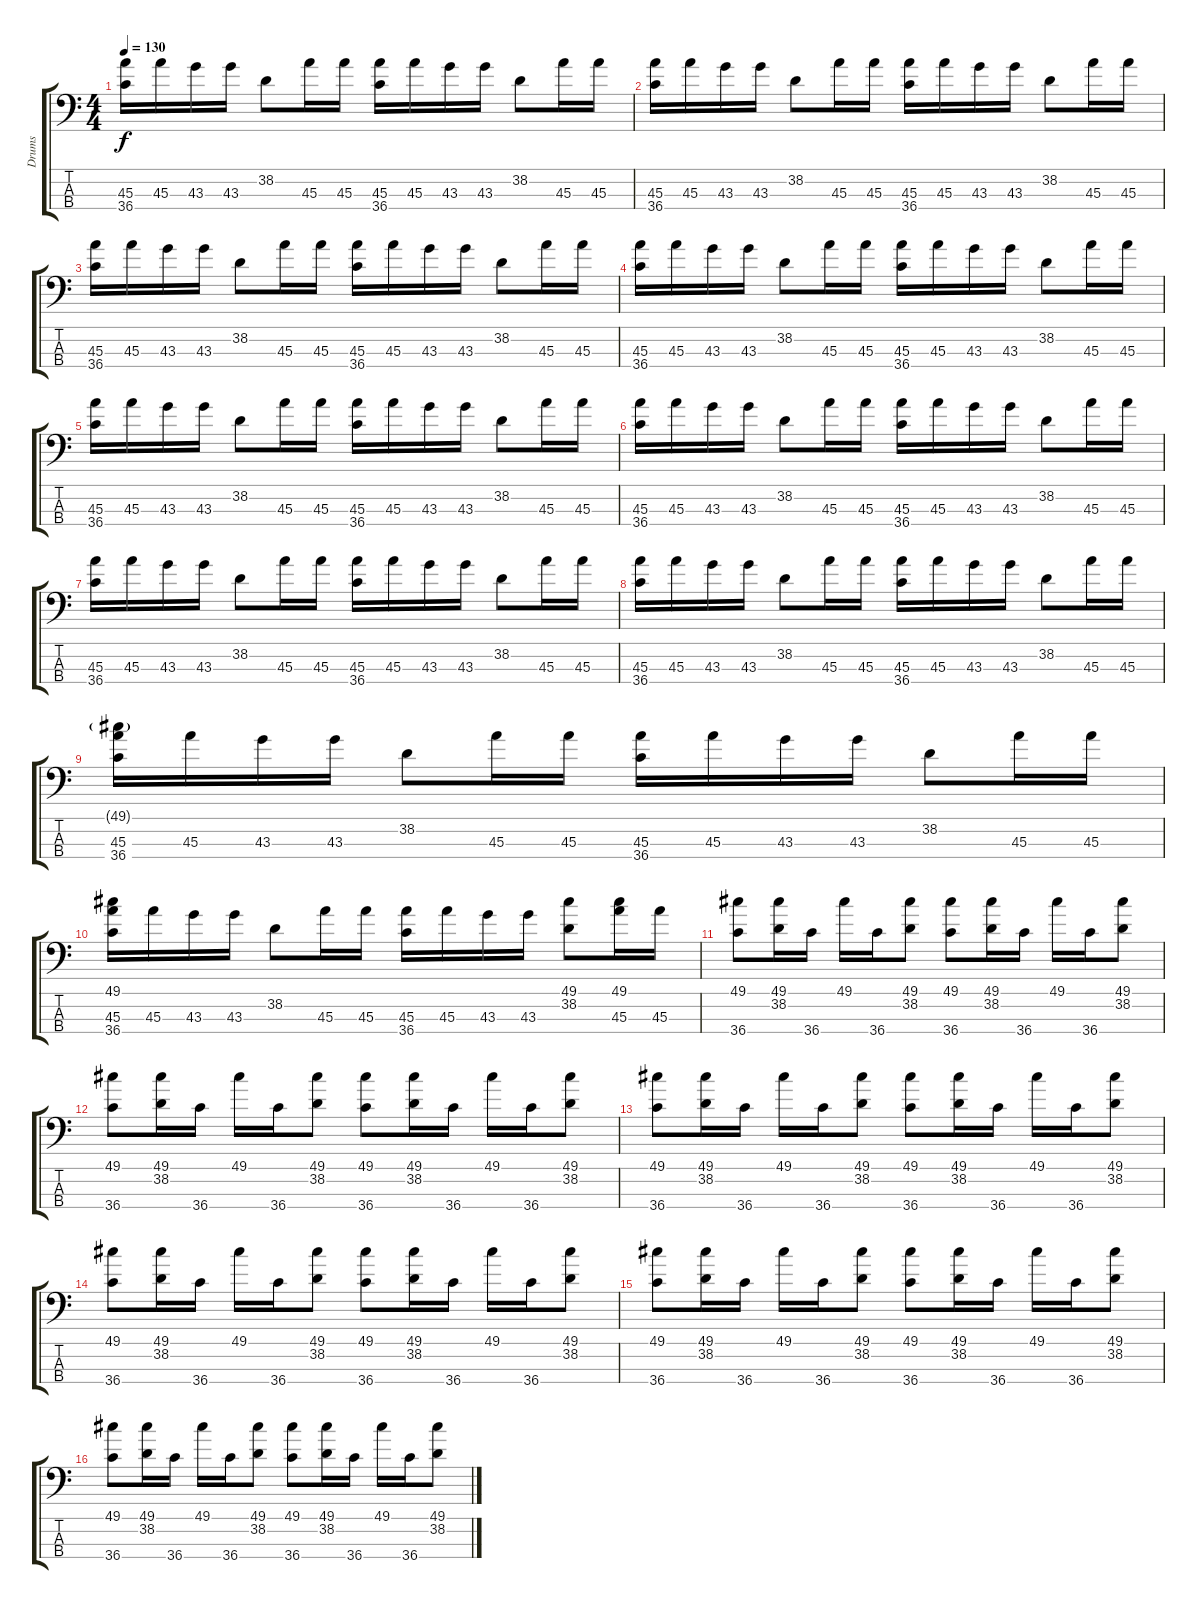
\track ("Drums" "Drums") {instrument acousticgrandpiano}
\staff {score tabs}
\tuning (C-1 C-1 C-1 C-1) {hide}
\ts (4 4)
\tempo 130
\clef f4
\ks c
(45.3 36.4).16{dy f} 45.3.16 43.3.16 43.3.16 38.2.8 45.3.16 45.3.16 (45.3 36.4).16 45.3.16 43.3.16 43.3.16 38.2.8 45.3.16 45.3.16 |
(45.3 36.4).16 45.3.16 43.3.16 43.3.16 38.2.8 45.3.16 45.3.16 (45.3 36.4).16 45.3.16 43.3.16 43.3.16 38.2.8 45.3.16 45.3.16 |
(45.3 36.4).16 45.3.16 43.3.16 43.3.16 38.2.8 45.3.16 45.3.16 (45.3 36.4).16 45.3.16 43.3.16 43.3.16 38.2.8 45.3.16 45.3.16 |
(45.3 36.4).16 45.3.16 43.3.16 43.3.16 38.2.8 45.3.16 45.3.16 (45.3 36.4).16 45.3.16 43.3.16 43.3.16 38.2.8 45.3.16 45.3.16 |
(45.3 36.4).16 45.3.16 43.3.16 43.3.16 38.2.8 45.3.16 45.3.16 (45.3 36.4).16 45.3.16 43.3.16 43.3.16 38.2.8 45.3.16 45.3.16 |
(45.3 36.4).16 45.3.16 43.3.16 43.3.16 38.2.8 45.3.16 45.3.16 (45.3 36.4).16 45.3.16 43.3.16 43.3.16 38.2.8 45.3.16 45.3.16 |
(45.3 36.4).16 45.3.16 43.3.16 43.3.16 38.2.8 45.3.16 45.3.16 (45.3 36.4).16 45.3.16 43.3.16 43.3.16 38.2.8 45.3.16 45.3.16 |
(45.3 36.4).16 45.3.16 43.3.16 43.3.16 38.2.8 45.3.16 45.3.16 (45.3 36.4).16 45.3.16 43.3.16 43.3.16 38.2.8 45.3.16 45.3.16 |
(49.1{g} 45.3 36.4).16 45.3.16 43.3.16 43.3.16 38.2.8 45.3.16 45.3.16 (45.3 36.4).16 45.3.16 43.3.16 43.3.16 38.2.8 45.3.16 45.3.16 |
(49.1 45.3 36.4).16 45.3.16 43.3.16 43.3.16 38.2.8 45.3.16 45.3.16 (45.3 36.4).16 45.3.16 43.3.16 43.3.16 (49.1 38.2).8 (49.1 45.3).16 45.3.16 |
(49.1 36.4).8 (49.1 38.2).16 36.4.16 49.1.16 36.4.16 (49.1 38.2).8 (49.1 36.4).8 (49.1 38.2).16 36.4.16 49.1.16 36.4.16 (49.1 38.2).8 |
(49.1 36.4).8 (49.1 38.2).16 36.4.16 49.1.16 36.4.16 (49.1 38.2).8 (49.1 36.4).8 (49.1 38.2).16 36.4.16 49.1.16 36.4.16 (49.1 38.2).8 |
(49.1 36.4).8 (49.1 38.2).16 36.4.16 49.1.16 36.4.16 (49.1 38.2).8 (49.1 36.4).8 (49.1 38.2).16 36.4.16 49.1.16 36.4.16 (49.1 38.2).8 |
(49.1 36.4).8 (49.1 38.2).16 36.4.16 49.1.16 36.4.16 (49.1 38.2).8 (49.1 36.4).8 (49.1 38.2).16 36.4.16 49.1.16 36.4.16 (49.1 38.2).8 |
(49.1 36.4).8 (49.1 38.2).16 36.4.16 49.1.16 36.4.16 (49.1 38.2).8 (49.1 36.4).8 (49.1 38.2).16 36.4.16 49.1.16 36.4.16 (49.1 38.2).8 |
(49.1 36.4).8 (49.1 38.2).16 36.4.16 49.1.16 36.4.16 (49.1 38.2).8 (49.1 36.4).8 (49.1 38.2).16 36.4.16 49.1.16 36.4.16 (49.1 38.2).8
